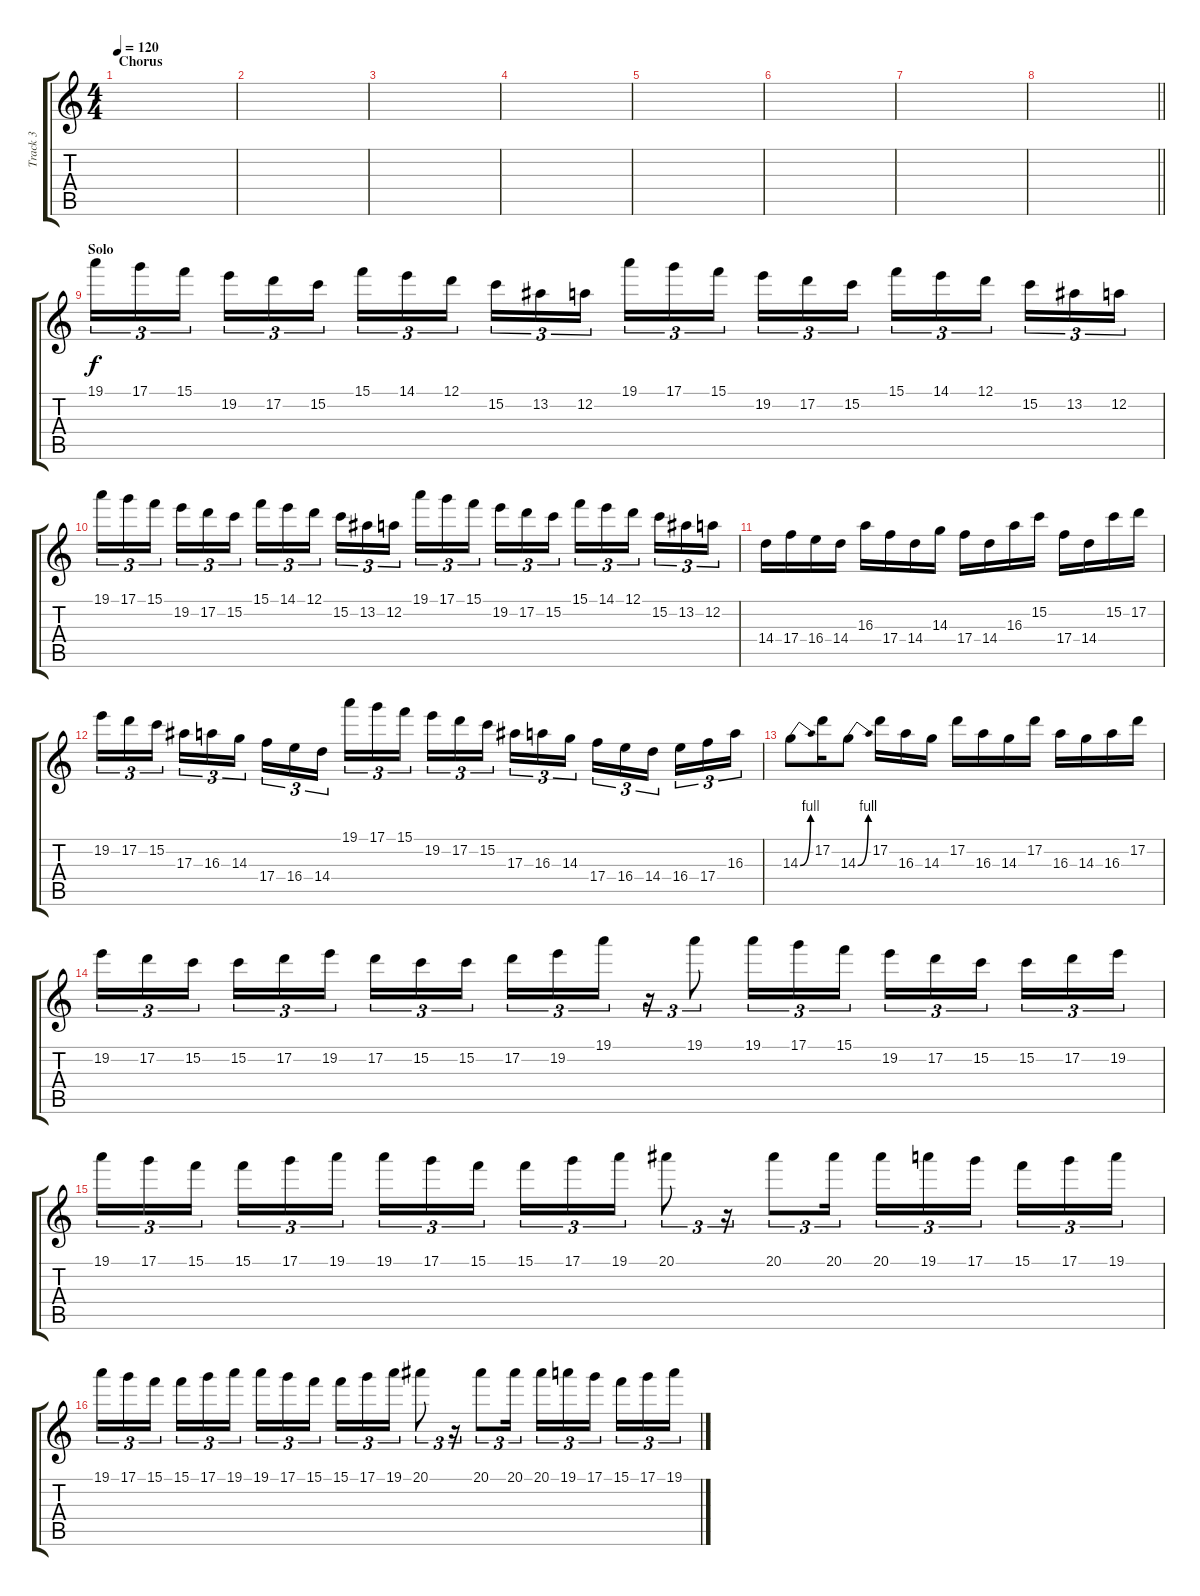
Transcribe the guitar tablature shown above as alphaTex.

\track ("Track 3" "Track 3") {instrument distortionguitar}
\staff {score tabs}
\tuning (D4 A3 F3 C3 G2 D2) {hide}
\ts (4 4)
\section ("" "Chorus")
\tempo 120
\clef g2
\ks c
|
|
|
|
|
|
|
\barLineRight lightlight
|
\section ("" "Solo")
19.1.16{tu (3 2)} 17.1.16{tu (3 2)} 15.1.16{tu (3 2) beam splitsecondary} 19.2.16{tu (3 2)} 17.2.16{tu (3 2)} 15.2.16{tu (3 2)} 15.1.16{tu (3 2)} 14.1.16{tu (3 2)} 12.1.16{tu (3 2) beam splitsecondary} 15.2.16{tu (3 2)} 13.2.16{tu (3 2)} 12.2.16{tu (3 2)} 19.1.16{tu (3 2)} 17.1.16{tu (3 2)} 15.1.16{tu (3 2) beam splitsecondary} 19.2.16{tu (3 2)} 17.2.16{tu (3 2)} 15.2.16{tu (3 2)} 15.1.16{tu (3 2)} 14.1.16{tu (3 2)} 12.1.16{tu (3 2) beam splitsecondary} 15.2.16{tu (3 2)} 13.2.16{tu (3 2)} 12.2.16{tu (3 2)} |
19.1.16{tu (3 2)} 17.1.16{tu (3 2)} 15.1.16{tu (3 2) beam splitsecondary} 19.2.16{tu (3 2)} 17.2.16{tu (3 2)} 15.2.16{tu (3 2)} 15.1.16{tu (3 2)} 14.1.16{tu (3 2)} 12.1.16{tu (3 2) beam splitsecondary} 15.2.16{tu (3 2)} 13.2.16{tu (3 2)} 12.2.16{tu (3 2)} 19.1.16{tu (3 2)} 17.1.16{tu (3 2)} 15.1.16{tu (3 2) beam splitsecondary} 19.2.16{tu (3 2)} 17.2.16{tu (3 2)} 15.2.16{tu (3 2)} 15.1.16{tu (3 2)} 14.1.16{tu (3 2)} 12.1.16{tu (3 2) beam splitsecondary} 15.2.16{tu (3 2)} 13.2.16{tu (3 2)} 12.2.16{tu (3 2)} |
14.4.16 17.4.16 16.4.16 14.4.16 16.3.16 17.4.16 14.4.16 14.3.16 17.4.16 14.4.16 16.3.16 15.2.16 17.4.16 14.4.16 15.2.16 17.2.16 |
19.2.16{tu (3 2)} 17.2.16{tu (3 2)} 15.2.16{tu (3 2) beam splitsecondary} 17.3.16{tu (3 2)} 16.3.16{tu (3 2)} 14.3.16{tu (3 2)} 17.4.16{tu (3 2)} 16.4.16{tu (3 2)} 14.4.16{tu (3 2) beam splitsecondary} 19.1.16{tu (3 2)} 17.1.16{tu (3 2)} 15.1.16{tu (3 2)} 19.2.16{tu (3 2)} 17.2.16{tu (3 2)} 15.2.16{tu (3 2) beam splitsecondary} 17.3.16{tu (3 2)} 16.3.16{tu (3 2)} 14.3.16{tu (3 2)} 17.4.16{tu (3 2)} 16.4.16{tu (3 2)} 14.4.16{tu (3 2) beam splitsecondary} 16.4.16{tu (3 2)} 17.4.16{tu (3 2)} 16.3.16{tu (3 2)} |
14.3{be (bend 0 0 60 4)}.8 17.2.16 14.3{be (bend 0 0 60 4)}.8 17.2.16 16.3.16 14.3.16 17.2.16 16.3.16 14.3.16 17.2.16 16.3.16 14.3.16 16.3.16 17.2.16 |
19.2.16{tu (3 2)} 17.2.16{tu (3 2)} 15.2.16{tu (3 2) beam splitsecondary} 15.2.16{tu (3 2)} 17.2.16{tu (3 2)} 19.2.16{tu (3 2)} 17.2.16{tu (3 2)} 15.2.16{tu (3 2)} 15.2.16{tu (3 2) beam splitsecondary} 17.2.16{tu (3 2)} 19.2.16{tu (3 2)} 19.1.16{tu (3 2)} r.16{tu (3 2)} 19.1.8{tu (3 2)} 19.1.16{tu (3 2)} 17.1.16{tu (3 2)} 15.1.16{tu (3 2)} 19.2.16{tu (3 2)} 17.2.16{tu (3 2)} 15.2.16{tu (3 2) beam splitsecondary} 15.2.16{tu (3 2)} 17.2.16{tu (3 2)} 19.2.16{tu (3 2)} |
19.1.16{tu (3 2)} 17.1.16{tu (3 2)} 15.1.16{tu (3 2) beam splitsecondary} 15.1.16{tu (3 2)} 17.1.16{tu (3 2)} 19.1.16{tu (3 2)} 19.1.16{tu (3 2)} 17.1.16{tu (3 2)} 15.1.16{tu (3 2) beam splitsecondary} 15.1.16{tu (3 2)} 17.1.16{tu (3 2)} 19.1.16{tu (3 2)} 20.1.8{tu (3 2)} r.16{tu (3 2)} 20.1.8{tu (3 2)} 20.1.16{tu (3 2)} 20.1.16{tu (3 2)} 19.1.16{tu (3 2)} 17.1.16{tu (3 2) beam splitsecondary} 15.1.16{tu (3 2)} 17.1.16{tu (3 2)} 19.1.16{tu (3 2)} |
19.1.16{tu (3 2)} 17.1.16{tu (3 2)} 15.1.16{tu (3 2) beam splitsecondary} 15.1.16{tu (3 2)} 17.1.16{tu (3 2)} 19.1.16{tu (3 2)} 19.1.16{tu (3 2)} 17.1.16{tu (3 2)} 15.1.16{tu (3 2) beam splitsecondary} 15.1.16{tu (3 2)} 17.1.16{tu (3 2)} 19.1.16{tu (3 2)} 20.1.8{tu (3 2)} r.16{tu (3 2)} 20.1.8{tu (3 2)} 20.1.16{tu (3 2)} 20.1.16{tu (3 2)} 19.1.16{tu (3 2)} 17.1.16{tu (3 2) beam splitsecondary} 15.1.16{tu (3 2)} 17.1.16{tu (3 2)} 19.1.16{tu (3 2)}
